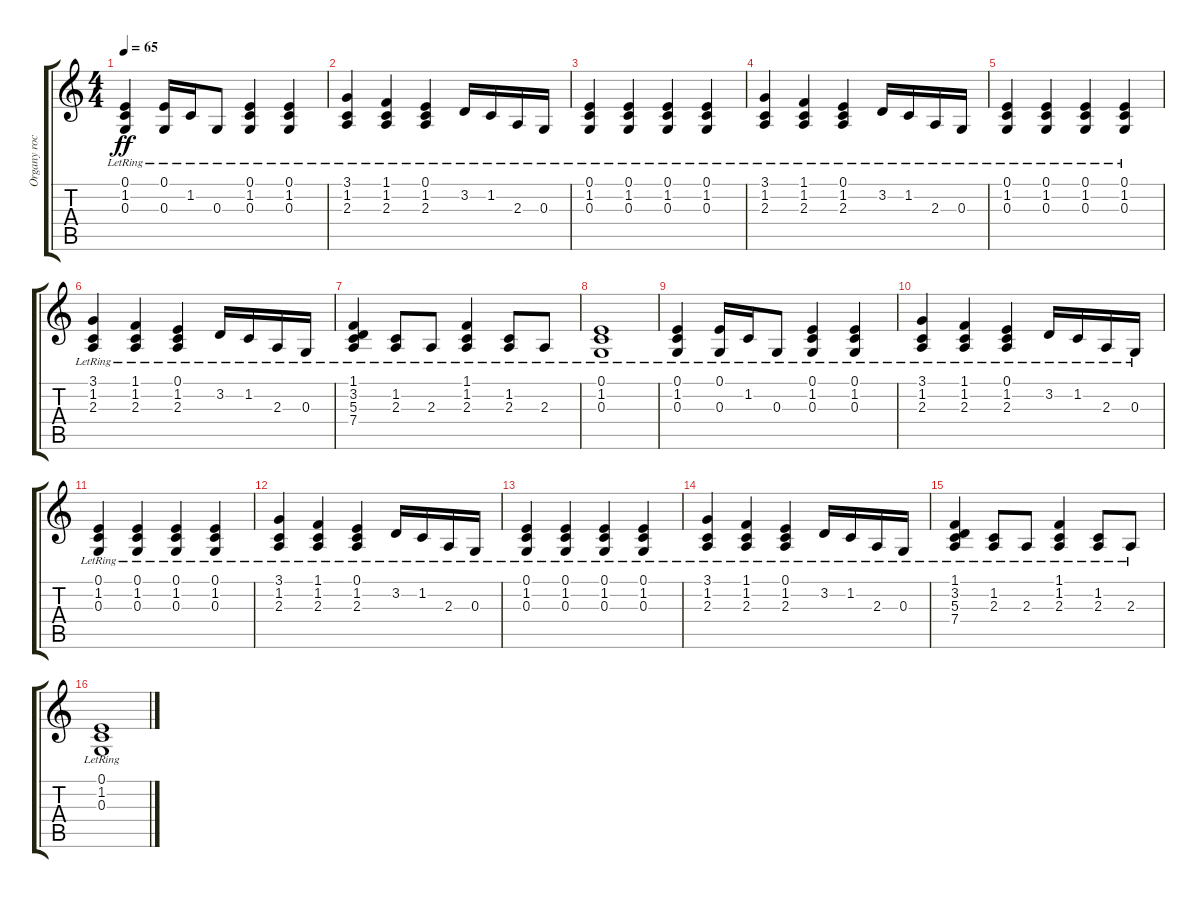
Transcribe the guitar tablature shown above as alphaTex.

\track ("Organy rockowe" "Organy roc") {instrument rockorgan}
\staff {score tabs}
\tuning (E4 B3 G3 D3 A2 E2) {hide}
\ts (4 4)
\tempo 65
\clef g2
\ks c
(0.1{lr} 1.2{lr} 0.3{lr}).4{dy ff} (0.1{lr} 0.3{lr}).16 1.2{lr}.16 0.3{lr}.8 (0.1{lr} 1.2{lr} 0.3{lr}).4 (0.1{lr} 1.2{lr} 0.3{lr}).4 |
(3.1{lr} 1.2{lr} 2.3{lr}).4 (1.1{lr} 1.2{lr} 2.3{lr}).4 (0.1{lr} 1.2{lr} 2.3{lr}).4 3.2{lr}.16 1.2{lr}.16 2.3{lr}.16 0.3{lr}.16 |
(0.1{lr} 1.2{lr} 0.3{lr}).4 (0.1{lr} 1.2{lr} 0.3{lr}).4 (0.1{lr} 1.2{lr} 0.3{lr}).4 (0.1{lr} 1.2{lr} 0.3{lr}).4 |
(3.1{lr} 1.2{lr} 2.3{lr}).4 (1.1{lr} 1.2{lr} 2.3{lr}).4 (0.1{lr} 1.2{lr} 2.3{lr}).4 3.2{lr}.16 1.2{lr}.16 2.3{lr}.16 0.3{lr}.16 |
(0.1{lr} 1.2{lr} 0.3{lr}).4 (0.1{lr} 1.2{lr} 0.3{lr}).4 (0.1{lr} 1.2{lr} 0.3{lr}).4 (0.1{lr} 1.2{lr} 0.3{lr}).4 |
(3.1{lr} 1.2{lr} 2.3{lr}).4 (1.1{lr} 1.2{lr} 2.3{lr}).4 (0.1{lr} 1.2{lr} 2.3{lr}).4 3.2{lr}.16 1.2{lr}.16 2.3{lr}.16 0.3{lr}.16 |
(1.1{lr} 3.2{lr} 5.3{lr} 7.4{lr}).4 (1.2{lr} 2.3{lr}).8 2.3{lr}.8 (1.1{lr} 1.2{lr} 2.3{lr}).4 (1.2{lr} 2.3{lr}).8 2.3{lr}.8 |
(0.1{lr} 1.2{lr} 0.3{lr}).1 |
(0.1{lr} 1.2{lr} 0.3{lr}).4 (0.1{lr} 0.3{lr}).16 1.2{lr}.16 0.3{lr}.8 (0.1{lr} 1.2{lr} 0.3{lr}).4 (0.1{lr} 1.2{lr} 0.3{lr}).4 |
(3.1{lr} 1.2{lr} 2.3{lr}).4 (1.1{lr} 1.2{lr} 2.3{lr}).4 (0.1{lr} 1.2{lr} 2.3{lr}).4 3.2{lr}.16 1.2{lr}.16 2.3{lr}.16 0.3{lr}.16 |
(0.1{lr} 1.2{lr} 0.3{lr}).4 (0.1{lr} 1.2{lr} 0.3{lr}).4 (0.1{lr} 1.2{lr} 0.3{lr}).4 (0.1{lr} 1.2{lr} 0.3{lr}).4 |
(3.1{lr} 1.2{lr} 2.3{lr}).4 (1.1{lr} 1.2{lr} 2.3{lr}).4 (0.1{lr} 1.2{lr} 2.3{lr}).4 3.2{lr}.16 1.2{lr}.16 2.3{lr}.16 0.3{lr}.16 |
(0.1{lr} 1.2{lr} 0.3{lr}).4 (0.1{lr} 1.2{lr} 0.3{lr}).4 (0.1{lr} 1.2{lr} 0.3{lr}).4 (0.1{lr} 1.2{lr} 0.3{lr}).4 |
(3.1{lr} 1.2{lr} 2.3{lr}).4 (1.1{lr} 1.2{lr} 2.3{lr}).4 (0.1{lr} 1.2{lr} 2.3{lr}).4 3.2{lr}.16 1.2{lr}.16 2.3{lr}.16 0.3{lr}.16 |
(1.1{lr} 3.2{lr} 5.3{lr} 7.4{lr}).4 (1.2{lr} 2.3{lr}).8 2.3{lr}.8 (1.1{lr} 1.2{lr} 2.3{lr}).4 (1.2{lr} 2.3{lr}).8 2.3{lr}.8 |
(0.1{lr} 1.2{lr} 0.3{lr}).1
